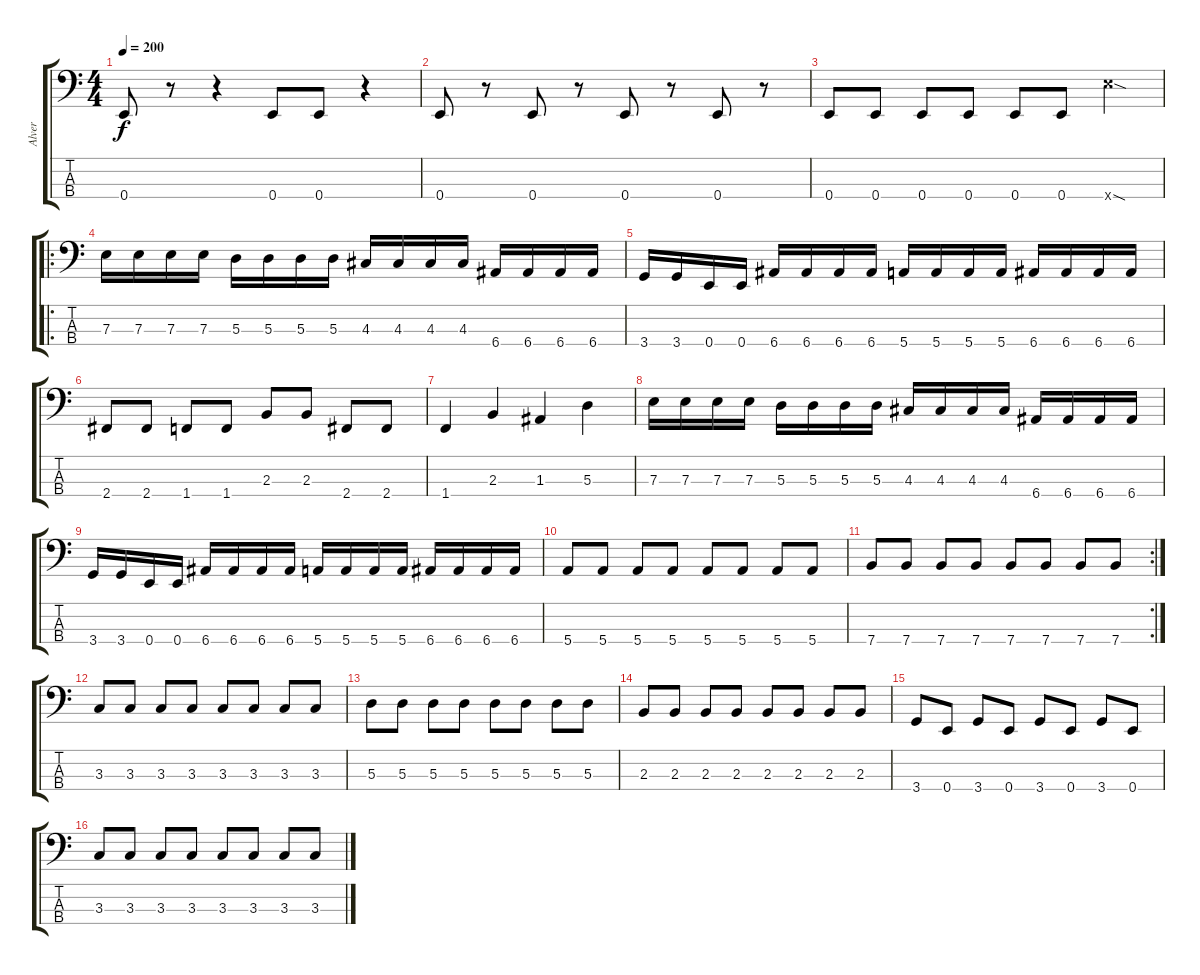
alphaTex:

\track ("Alver" "Alver") {instrument electricbassfinger}
\staff {score tabs}
\tuning (G2 D2 A1 E1) {hide}
\ts (4 4)
\tempo 200
\clef f4
\ks c
0.4.8{dy f} r.8 r.4 0.4.8 0.4.8 r.4 |
0.4.8 r.8 0.4.8 r.8 0.4.8 r.8 0.4.8 r.8 |
0.4.8 0.4.8 0.4.8 0.4.8 0.4.8 0.4.8 12.4{sod x}.4 |
\ro
7.3.16 7.3.16 7.3.16 7.3.16 5.3.16 5.3.16 5.3.16 5.3.16 4.3.16 4.3.16 4.3.16 4.3.16 6.4.16 6.4.16 6.4.16 6.4.16 |
3.4.16 3.4.16 0.4.16 0.4.16 6.4.16 6.4.16 6.4.16 6.4.16 5.4.16 5.4.16 5.4.16 5.4.16 6.4.16 6.4.16 6.4.16 6.4.16 |
2.4.8 2.4.8 1.4.8 1.4.8 2.3.8 2.3.8 2.4.8 2.4.8 |
1.4.4 2.3.4 1.3.4 5.3.4 |
7.3.16 7.3.16 7.3.16 7.3.16 5.3.16 5.3.16 5.3.16 5.3.16 4.3.16 4.3.16 4.3.16 4.3.16 6.4.16 6.4.16 6.4.16 6.4.16 |
3.4.16 3.4.16 0.4.16 0.4.16 6.4.16 6.4.16 6.4.16 6.4.16 5.4.16 5.4.16 5.4.16 5.4.16 6.4.16 6.4.16 6.4.16 6.4.16 |
5.4.8 5.4.8 5.4.8 5.4.8 5.4.8 5.4.8 5.4.8 5.4.8 |
\rc 2
7.4.8 7.4.8 7.4.8 7.4.8 7.4.8 7.4.8 7.4.8 7.4.8 |
3.3.8 3.3.8 3.3.8 3.3.8 3.3.8 3.3.8 3.3.8 3.3.8 |
5.3.8 5.3.8 5.3.8 5.3.8 5.3.8 5.3.8 5.3.8 5.3.8 |
2.3.8 2.3.8 2.3.8 2.3.8 2.3.8 2.3.8 2.3.8 2.3.8 |
3.4.8 0.4.8 3.4.8 0.4.8 3.4.8 0.4.8 3.4.8 0.4.8 |
3.3.8 3.3.8 3.3.8 3.3.8 3.3.8 3.3.8 3.3.8 3.3.8
